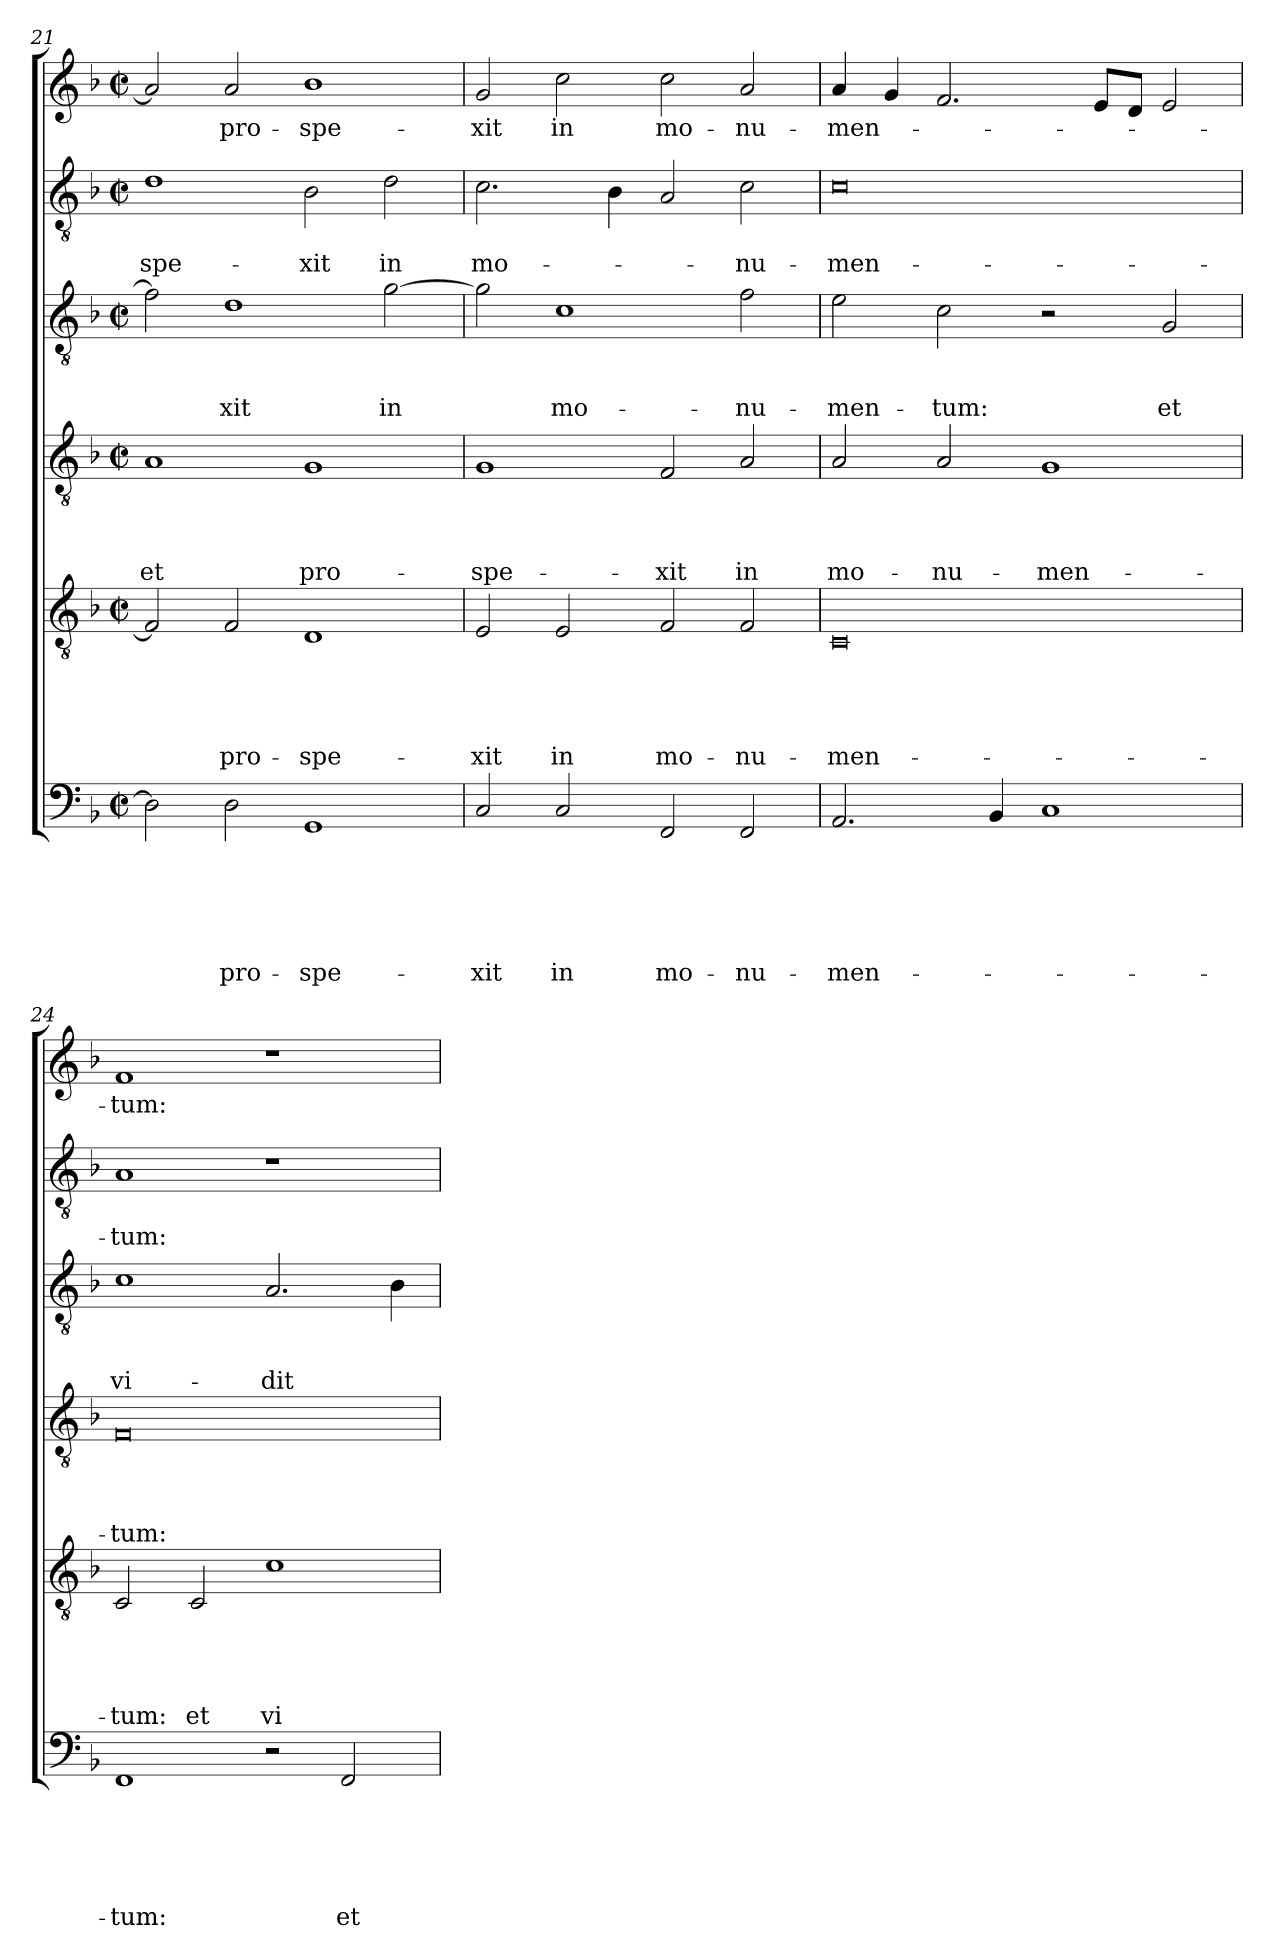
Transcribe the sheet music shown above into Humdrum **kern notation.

**kern	**text	**text	**text	**text	**text	**text	**kern	**text	**text	**text	**text	**text	**kern	**text	**text	**text	**text	**kern	**text	**text	**text	**kern	**text	**text	**kern	**text
*part6	*part6	*part6	*part6	*part6	*part6	*part6	*part5	*part5	*part5	*part5	*part5	*part5	*part4	*part4	*part4	*part4	*part4	*part3	*part3	*part3	*part3	*part2	*part2	*part2	*part1	*part1
*staff6	*staff6	*staff6	*staff6	*staff6	*staff6	*staff6	*staff5	*staff5	*staff5	*staff5	*staff5	*staff5	*staff4	*staff4	*staff4	*staff4	*staff4	*staff3	*staff3	*staff3	*staff3	*staff2	*staff2	*staff2	*staff1	*staff1
*clefF4	*	*	*	*	*	*	*clefGv2	*	*	*	*	*	*clefGv2	*	*	*	*	*clefGv2	*	*	*	*clefGv2	*	*	*clefG2	*
*k[b-]	*	*	*	*	*	*	*k[b-]	*	*	*	*	*	*k[b-]	*	*	*	*	*k[b-]	*	*	*	*k[b-]	*	*	*k[b-]	*
*F:	*	*	*	*	*	*	*F:	*	*	*	*	*	*F:	*	*	*	*	*F:	*	*	*	*F:	*	*	*F:	*
*M2/2	*	*	*	*	*	*	*M2/2	*	*	*	*	*	*M2/2	*	*	*	*	*M2/2	*	*	*	*M2/2	*	*	*M2/2	*
*met(c|)	*	*	*	*	*	*	*met(c|)	*	*	*	*	*	*met(c|)	*	*	*	*	*met(c|)	*	*	*	*met(c|)	*	*	*met(c|)	*
=21	=21	=21	=21	=21	=21	=21	=21	=21	=21	=21	=21	=21	=21	=21	=21	=21	=21	=21	=21	=21	=21	=21	=21	=21	=21	=21
!	!	!	!	!	!	!	!	!	!	!	!	!	!	!	!	!	!LO:LY:b	!	!	!	!	!	!	!LO:LY:b	!	!
2D\]	.	.	.	.	.	.	2F/]	.	.	.	.	.	1A	.	.	.	et	2f\]	.	.	.	1d	.	-spe-	2a/]	.
!	!	!	!	!	!	!LO:LY:b	!	!	!	!	!	!LO:LY:b	!	!	!	!	!	!	!	!	!LO:LY:b	!	!	!	!	!LO:LY:b
2D\	.	.	.	.	.	pro-	2F/	.	.	.	.	pro-	.	.	.	.	.	1d	.	.	-xit	.	.	.	2a/	pro-
!	!	!	!	!	!	!LO:LY:b	!	!	!	!	!	!LO:LY:b	!	!	!	!	!LO:LY:b	!	!	!	!	!	!	!LO:LY:b	!	!LO:LY:b
1GG	.	.	.	.	.	-spe-	1D	.	.	.	.	-spe-	1G	.	.	.	pro-	.	.	.	.	2B-\	.	-xit	1b-	-spe-
!	!	!	!	!	!	!	!	!	!	!	!	!	!	!	!	!	!	!	!	!	!LO:LY:b	!	!	!LO:LY:b	!	!
.	.	.	.	.	.	.	.	.	.	.	.	.	.	.	.	.	.	[2g\	.	.	in	2d\	.	in	.	.
=22	=22	=22	=22	=22	=22	=22	=22	=22	=22	=22	=22	=22	=22	=22	=22	=22	=22	=22	=22	=22	=22	=22	=22	=22	=22	=22
!	!	!	!	!	!	!LO:LY:b	!	!	!	!	!	!LO:LY:b	!	!	!	!	!LO:LY:b	!	!	!	!	!	!	!LO:LY:b	!	!LO:LY:b
2C/	.	.	.	.	.	-xit	2E/	.	.	.	.	-xit	1G	.	.	.	-spe-	2g\]	.	.	.	2.c\	.	mo-	2g/	-xit
!	!	!	!	!	!	!LO:LY:b	!	!	!	!	!	!LO:LY:b	!	!	!	!	!	!	!	!	!LO:LY:b	!	!	!	!	!LO:LY:b
2C/	.	.	.	.	.	in	2E/	.	.	.	.	in	.	.	.	.	.	1c	.	.	mo-	.	.	.	2cc\	in
.	.	.	.	.	.	.	.	.	.	.	.	.	.	.	.	.	.	.	.	.	.	4B-\	.	.	.	.
!	!	!	!	!	!	!LO:LY:b	!	!	!	!	!	!LO:LY:b	!	!	!	!	!LO:LY:b	!	!	!	!	!	!	!	!	!LO:LY:b
2FF/	.	.	.	.	.	mo-	2F/	.	.	.	.	mo-	2F/	.	.	.	-xit	.	.	.	.	2A/	.	.	2cc\	mo-
!	!	!	!	!	!	!LO:LY:b	!	!	!	!	!	!LO:LY:b	!	!	!	!	!LO:LY:b	!	!	!	!LO:LY:b	!	!	!LO:LY:b	!	!LO:LY:b
2FF/	.	.	.	.	.	-nu-	2F/	.	.	.	.	-nu-	2A/	.	.	.	in	2f\	.	.	-nu-	2c\	.	-nu-	2a/	-nu-
=23	=23	=23	=23	=23	=23	=23	=23	=23	=23	=23	=23	=23	=23	=23	=23	=23	=23	=23	=23	=23	=23	=23	=23	=23	=23	=23
!	!	!	!	!	!	!LO:LY:b	!	!	!	!	!	!LO:LY:b	!	!	!	!	!LO:LY:b	!	!	!	!LO:LY:b	!	!	!LO:LY:b	!	!LO:LY:b
2.AA/	.	.	.	.	.	-men-	0C	.	.	.	.	-men-	2A/	.	.	.	mo-	2e\	.	.	-men-	0c	.	-men-	4a/	-men-
.	.	.	.	.	.	.	.	.	.	.	.	.	.	.	.	.	.	.	.	.	.	.	.	.	4g/	.
!	!	!	!	!	!	!	!	!	!	!	!	!	!	!	!	!	!LO:LY:b	!	!	!	!LO:LY:b	!	!	!	!	!
.	.	.	.	.	.	.	.	.	.	.	.	.	2A/	.	.	.	-nu-	2c\	.	.	-tum:	.	.	.	2.f/	.
4BB-/	.	.	.	.	.	.	.	.	.	.	.	.	.	.	.	.	.	.	.	.	.	.	.	.	.	.
!	!	!	!	!	!	!	!	!	!	!	!	!	!	!	!	!	!LO:LY:b	!	!	!	!	!	!	!	!	!
1C	.	.	.	.	.	.	.	.	.	.	.	.	1G	.	.	.	-men-	2r	.	.	.	.	.	.	.	.
.	.	.	.	.	.	.	.	.	.	.	.	.	.	.	.	.	.	.	.	.	.	.	.	.	8e/L	.
.	.	.	.	.	.	.	.	.	.	.	.	.	.	.	.	.	.	.	.	.	.	.	.	.	8d/J	.
!	!	!	!	!	!	!	!	!	!	!	!	!	!	!	!	!	!	!	!	!	!LO:LY:b	!	!	!	!	!
.	.	.	.	.	.	.	.	.	.	.	.	.	.	.	.	.	.	2G/	.	.	et	.	.	.	2e/	.
=24	=24	=24	=24	=24	=24	=24	=24	=24	=24	=24	=24	=24	=24	=24	=24	=24	=24	=24	=24	=24	=24	=24	=24	=24	=24	=24
!	!	!	!	!	!	!LO:LY:b	!	!	!	!	!	!LO:LY:b	!	!	!	!	!LO:LY:b	!	!	!	!LO:LY:b	!	!	!LO:LY:b	!	!LO:LY:b
1FF	.	.	.	.	.	-tum:	2C/	.	.	.	.	-tum:	0F	.	.	.	-tum:	1c	.	.	vi-	1A	.	-tum:	1f	-tum:
!	!	!	!	!	!	!	!	!	!	!	!	!LO:LY:b	!	!	!	!	!	!	!	!	!	!	!	!	!	!
.	.	.	.	.	.	.	2C/	.	.	.	.	et	.	.	.	.	.	.	.	.	.	.	.	.	.	.
!	!	!	!	!	!	!	!	!	!	!	!	!LO:LY:b	!	!	!	!	!	!	!	!	!LO:LY:b	!	!	!	!	!
2r	.	.	.	.	.	.	1c	.	.	.	.	vi-	.	.	.	.	.	2.A/	.	.	-dit	1r	.	.	1r	.
!	!	!	!	!	!	!LO:LY:b	!	!	!	!	!	!	!	!	!	!	!	!	!	!	!	!	!	!	!	!
2FF/	.	.	.	.	.	et	.	.	.	.	.	.	.	.	.	.	.	.	.	.	.	.	.	.	.	.
.	.	.	.	.	.	.	.	.	.	.	.	.	.	.	.	.	.	4B-\	.	.	.	.	.	.	.	.
=	=	=	=	=	=	=	=	=	=	=	=	=	=	=	=	=	=	=	=	=	=	=	=	=	=	=
*-	*-	*-	*-	*-	*-	*-	*-	*-	*-	*-	*-	*-	*-	*-	*-	*-	*-	*-	*-	*-	*-	*-	*-	*-	*-	*-
